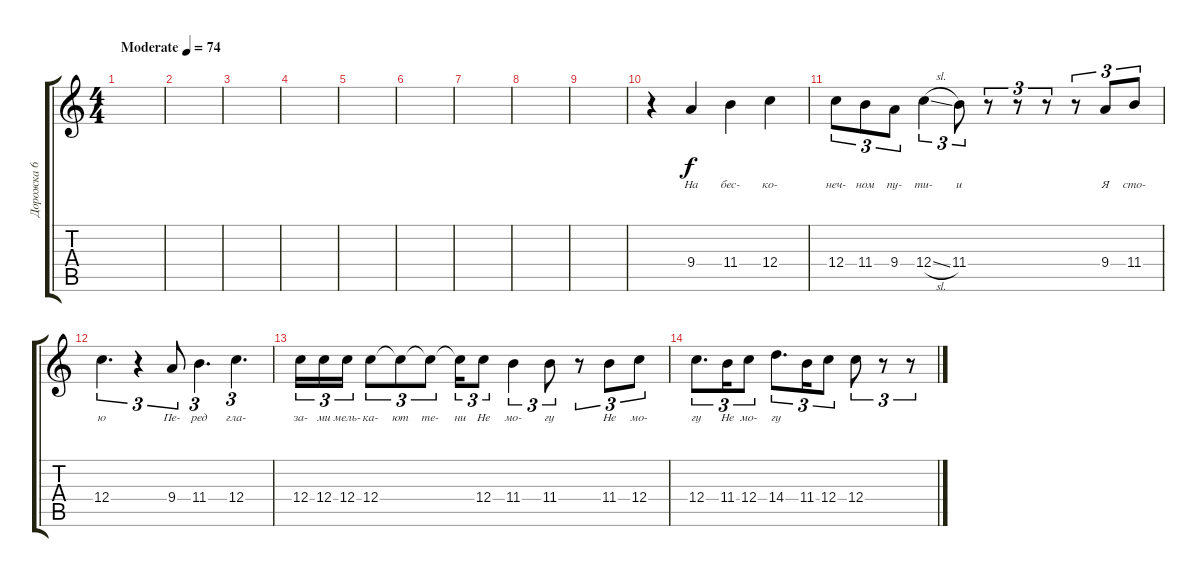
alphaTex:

\track ("Дорожка 6" "Дорожка 6") {instrument overdrivenguitar}
\staff {score tabs}
\tuning (D4 A3 F3 C3 G2 C2) {hide}
\ts (4 4)
\tempo (74 "Moderate")
\clef g2
\ks c
|
|
|
|
|
|
|
|
|
r.4 9.4.4{lyrics (0 "На") lyrics (1 "") lyrics (2 "") lyrics (3 "") lyrics (4 "")} 11.4.4{lyrics (0 "бес-") lyrics (1 "") lyrics (2 "") lyrics (3 "") lyrics (4 "")} 12.4.4{lyrics (0 "ко-") lyrics (1 "") lyrics (2 "") lyrics (3 "") lyrics (4 "")} |
12.4.8{tu (3 2) lyrics (0 "неч-") lyrics (1 "") lyrics (2 "") lyrics (3 "") lyrics (4 "")} 11.4.8{tu (3 2) lyrics (0 "ном") lyrics (1 "") lyrics (2 "") lyrics (3 "") lyrics (4 "")} 9.4.8{tu (3 2) lyrics (0 "пу-") lyrics (1 "") lyrics (2 "") lyrics (3 "") lyrics (4 "")} 12.4{sl}.4{tu (3 2) lyrics (0 "ти-") lyrics (1 "") lyrics (2 "") lyrics (3 "") lyrics (4 "")} 11.4.8{tu (3 2) lyrics (0 "и") lyrics (1 "") lyrics (2 "") lyrics (3 "") lyrics (4 "")} r.8{tu (3 2)} r.8{tu (3 2)} r.8{tu (3 2)} r.8{tu (3 2)} 9.4.8{tu (3 2) lyrics (0 "Я") lyrics (1 "") lyrics (2 "") lyrics (3 "") lyrics (4 "")} 11.4.8{tu (3 2) lyrics (0 "сто-") lyrics (1 "") lyrics (2 "") lyrics (3 "") lyrics (4 "")} |
12.4.4{d tu (3 2) lyrics (0 "ю") lyrics (1 "") lyrics (2 "") lyrics (3 "") lyrics (4 "")} r.4{tu (3 2)} 9.4.8{tu (3 2) lyrics (0 "Пе-") lyrics (1 "") lyrics (2 "") lyrics (3 "") lyrics (4 "")} 11.4.4{d tu (3 2) lyrics (0 "ред") lyrics (1 "") lyrics (2 "") lyrics (3 "") lyrics (4 "")} 12.4.4{d tu (3 2) lyrics (0 "гла-") lyrics (1 "") lyrics (2 "") lyrics (3 "") lyrics (4 "")} |
12.4.16{tu (3 2) lyrics (0 "за-") lyrics (1 "") lyrics (2 "") lyrics (3 "") lyrics (4 "")} 12.4.16{tu (3 2) lyrics (0 "ми") lyrics (1 "") lyrics (2 "") lyrics (3 "") lyrics (4 "")} 12.4.16{tu (3 2) lyrics (0 "мель-") lyrics (1 "") lyrics (2 "") lyrics (3 "") lyrics (4 "")} 12.4.8{tu (3 2) lyrics (0 "ка-") lyrics (1 "") lyrics (2 "") lyrics (3 "") lyrics (4 "")} 12.4{t}.8{tu (3 2) lyrics (0 "ют") lyrics (1 "") lyrics (2 "") lyrics (3 "") lyrics (4 "")} 12.4{t}.8{tu (3 2) lyrics (0 "те-") lyrics (1 "") lyrics (2 "") lyrics (3 "") lyrics (4 "")} 12.4{t}.16{tu (3 2) lyrics (0 "ни") lyrics (1 "") lyrics (2 "") lyrics (3 "") lyrics (4 "")} 12.4.8{tu (3 2) lyrics (0 "Не") lyrics (1 "") lyrics (2 "") lyrics (3 "") lyrics (4 "")} 11.4.4{tu (3 2) lyrics (0 "мо-") lyrics (1 "") lyrics (2 "") lyrics (3 "") lyrics (4 "")} 11.4.8{tu (3 2) lyrics (0 "гу") lyrics (1 "") lyrics (2 "") lyrics (3 "") lyrics (4 "")} r.8{tu (3 2)} 11.4.8{tu (3 2) lyrics (0 "Не") lyrics (1 "") lyrics (2 "") lyrics (3 "") lyrics (4 "")} 12.4.8{tu (3 2) lyrics (0 "мо-") lyrics (1 "") lyrics (2 "") lyrics (3 "") lyrics (4 "")} |
12.4.8{d tu (3 2) lyrics (0 "гу") lyrics (1 "") lyrics (2 "") lyrics (3 "") lyrics (4 "")} 11.4.16{tu (3 2) lyrics (0 "Не") lyrics (1 "") lyrics (2 "") lyrics (3 "") lyrics (4 "")} 12.4.8{tu (3 2) lyrics (0 "мо-") lyrics (1 "") lyrics (2 "") lyrics (3 "") lyrics (4 "")} 14.4.8{d tu (3 2) lyrics (0 "гу") lyrics (1 "") lyrics (2 "") lyrics (3 "") lyrics (4 "")} 11.4.16{tu (3 2)} 12.4.8{tu (3 2)} 12.4.8{tu (3 2)} r.8{tu (3 2)} r.8{tu (3 2)}
